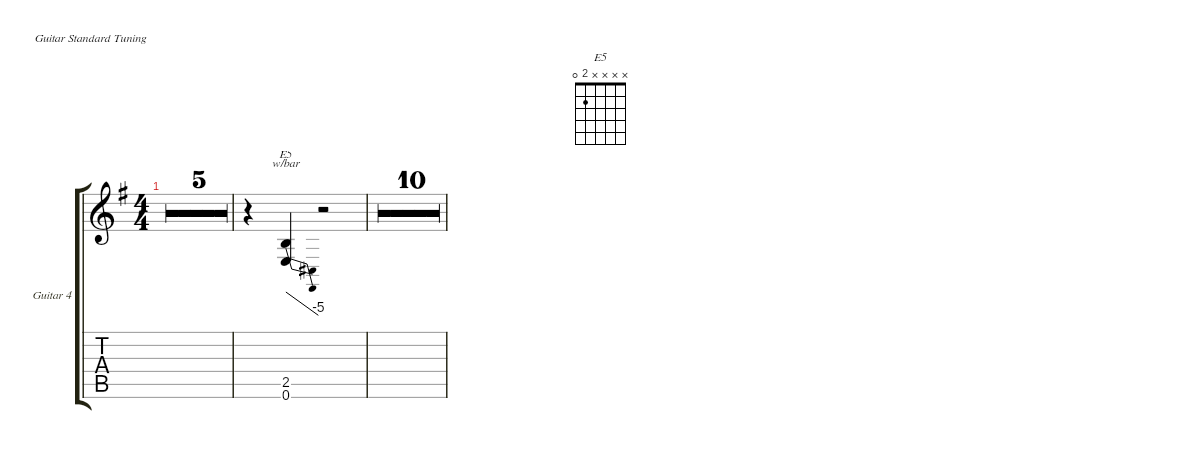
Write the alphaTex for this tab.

\defaultSystemsLayout 4
\hideDynamics
\bracketExtendMode groupsimilarinstruments
\useSystemSignSeparator
\multiBarRest
\multiTrackTrackNamePolicy allsystems
\firstSystemTrackNameMode fullname
\firstSystemTrackNameOrientation horizontal
\otherSystemsTrackNameOrientation horizontal
\defaultBarNumberDisplay FirstOfSystem
\track ("Guitar 4" "Gtr. 4") {multiBarRest instrument overdrivenguitar}
\staff {score tabs}
\tuning (E4 B3 G3 D3 A2 E2)
\chord ("E5" x x x x 2 0)
\ts (4 4)
\tempo 110
\clef g2
\ks g
r.1{dy f} |
r.1 |
r.1 |
r.1 |
r.1 |
r.4 (0.6 2.5).4{tbe (dive default 0 0 59.4 -20) ch "E5" dy mf} r.2 |
r.1 |
r.1 |
r.1 |
r.1 |
r.1 |
r.1 |
r.1 |
r.1 |
r.1 |
r.1
